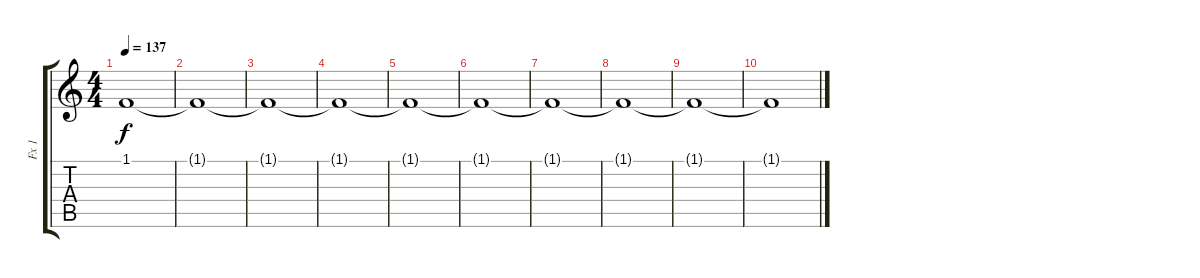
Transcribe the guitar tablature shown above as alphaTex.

\track ("Fx 1" "Fx 1") {instrument choiraahs}
\staff {score tabs}
\tuning (E4 B3 G3 D3 A2 E2) {hide}
\ts (4 4)
\tempo 137
\clef g2
\ks c
1.1{t}.1{dy f} |
1.1{t}.1 |
1.1{t}.1 |
1.1{t}.1 |
1.1{t}.1 |
1.1{t}.1 |
1.1{t}.1 |
1.1{t}.1 |
1.1{t}.1 |
1.1{t}.1
